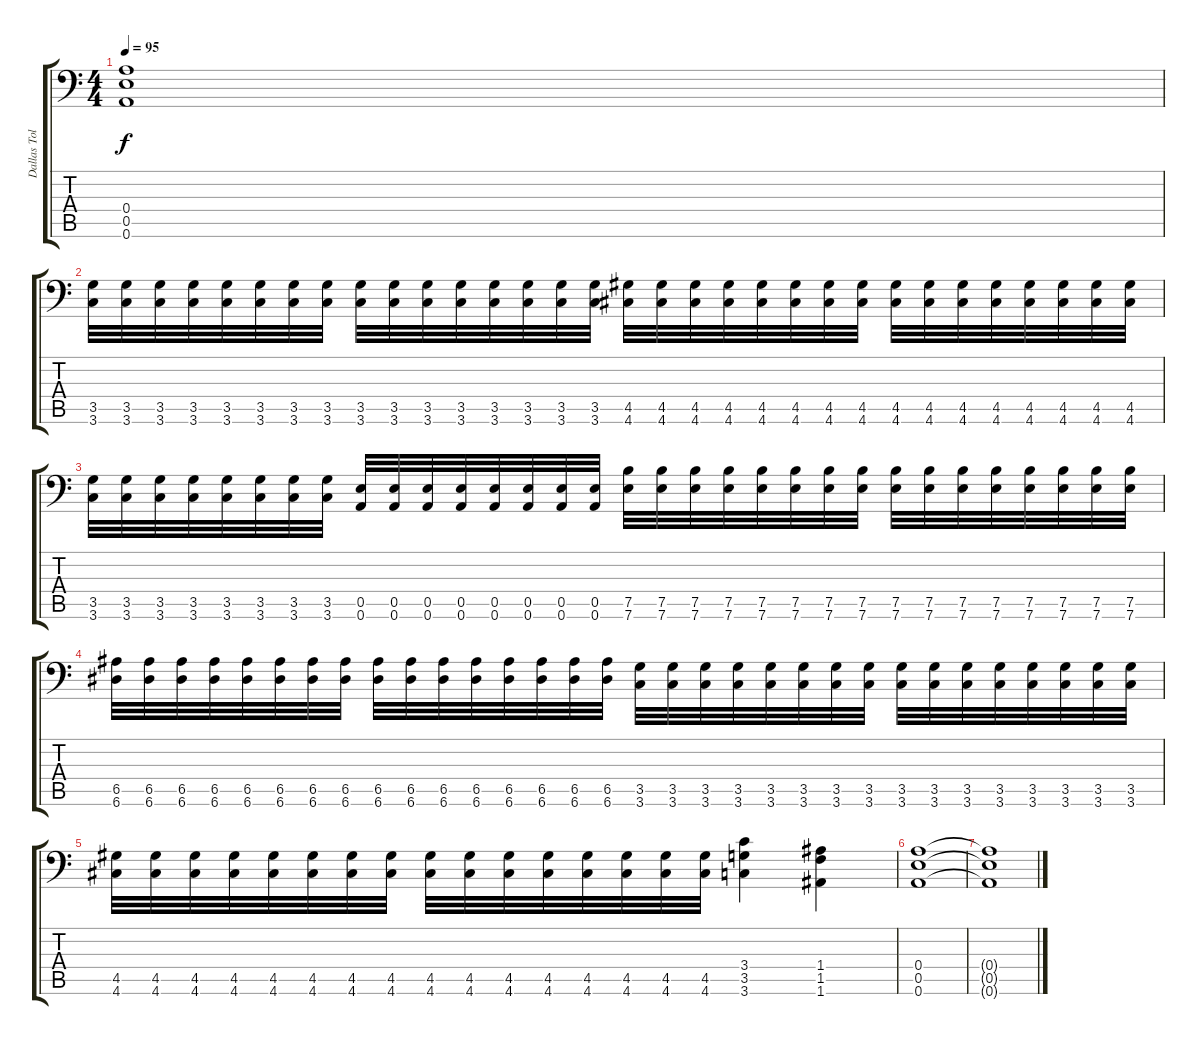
\track ("Dallas Toller-Wade" "Dallas Tol") {instrument overdrivenguitar}
\staff {score tabs}
\tuning (B3 Gb3 D3 A2 E2 A1) {hide}
\ts (4 4)
\tempo 95
\clef f4
\ks c
(0.4{t} 0.5{t} 0.6{t}).1{dy f} |
(3.5 3.6).32 (3.5 3.6).32 (3.5 3.6).32 (3.5 3.6).32 (3.5 3.6).32 (3.5 3.6).32 (3.5 3.6).32 (3.5 3.6).32 (3.5 3.6).32 (3.5 3.6).32 (3.5 3.6).32 (3.5 3.6).32 (3.5 3.6).32 (3.5 3.6).32 (3.5 3.6).32 (3.5 3.6).32 (4.5 4.6).32 (4.5 4.6).32 (4.5 4.6).32 (4.5 4.6).32 (4.5 4.6).32 (4.5 4.6).32 (4.5 4.6).32 (4.5 4.6).32 (4.5 4.6).32 (4.5 4.6).32 (4.5 4.6).32 (4.5 4.6).32 (4.5 4.6).32 (4.5 4.6).32 (4.5 4.6).32 (4.5 4.6).32 |
(3.5 3.6).32 (3.5 3.6).32 (3.5 3.6).32 (3.5 3.6).32 (3.5 3.6).32 (3.5 3.6).32 (3.5 3.6).32 (3.5 3.6).32 (0.5 0.6).32 (0.5 0.6).32 (0.5 0.6).32 (0.5 0.6).32 (0.5 0.6).32 (0.5 0.6).32 (0.5 0.6).32 (0.5 0.6).32 (7.5 7.6).32 (7.5 7.6).32 (7.5 7.6).32 (7.5 7.6).32 (7.5 7.6).32 (7.5 7.6).32 (7.5 7.6).32 (7.5 7.6).32 (7.5 7.6).32 (7.5 7.6).32 (7.5 7.6).32 (7.5 7.6).32 (7.5 7.6).32 (7.5 7.6).32 (7.5 7.6).32 (7.5 7.6).32 |
(6.5 6.6).32 (6.5 6.6).32 (6.5 6.6).32 (6.5 6.6).32 (6.5 6.6).32 (6.5 6.6).32 (6.5 6.6).32 (6.5 6.6).32 (6.5 6.6).32 (6.5 6.6).32 (6.5 6.6).32 (6.5 6.6).32 (6.5 6.6).32 (6.5 6.6).32 (6.5 6.6).32 (6.5 6.6).32 (3.5 3.6).32 (3.5 3.6).32 (3.5 3.6).32 (3.5 3.6).32 (3.5 3.6).32 (3.5 3.6).32 (3.5 3.6).32 (3.5 3.6).32 (3.5 3.6).32 (3.5 3.6).32 (3.5 3.6).32 (3.5 3.6).32 (3.5 3.6).32 (3.5 3.6).32 (3.5 3.6).32 (3.5 3.6).32 |
(4.5 4.6).32 (4.5 4.6).32 (4.5 4.6).32 (4.5 4.6).32 (4.5 4.6).32 (4.5 4.6).32 (4.5 4.6).32 (4.5 4.6).32 (4.5 4.6).32 (4.5 4.6).32 (4.5 4.6).32 (4.5 4.6).32 (4.5 4.6).32 (4.5 4.6).32 (4.5 4.6).32 (4.5 4.6).32 (3.4 3.5 3.6).4 (1.4 1.5 1.6).4 |
(0.4 0.5 0.6).1 |
(0.4{t} 0.5{t} 0.6{t}).1
